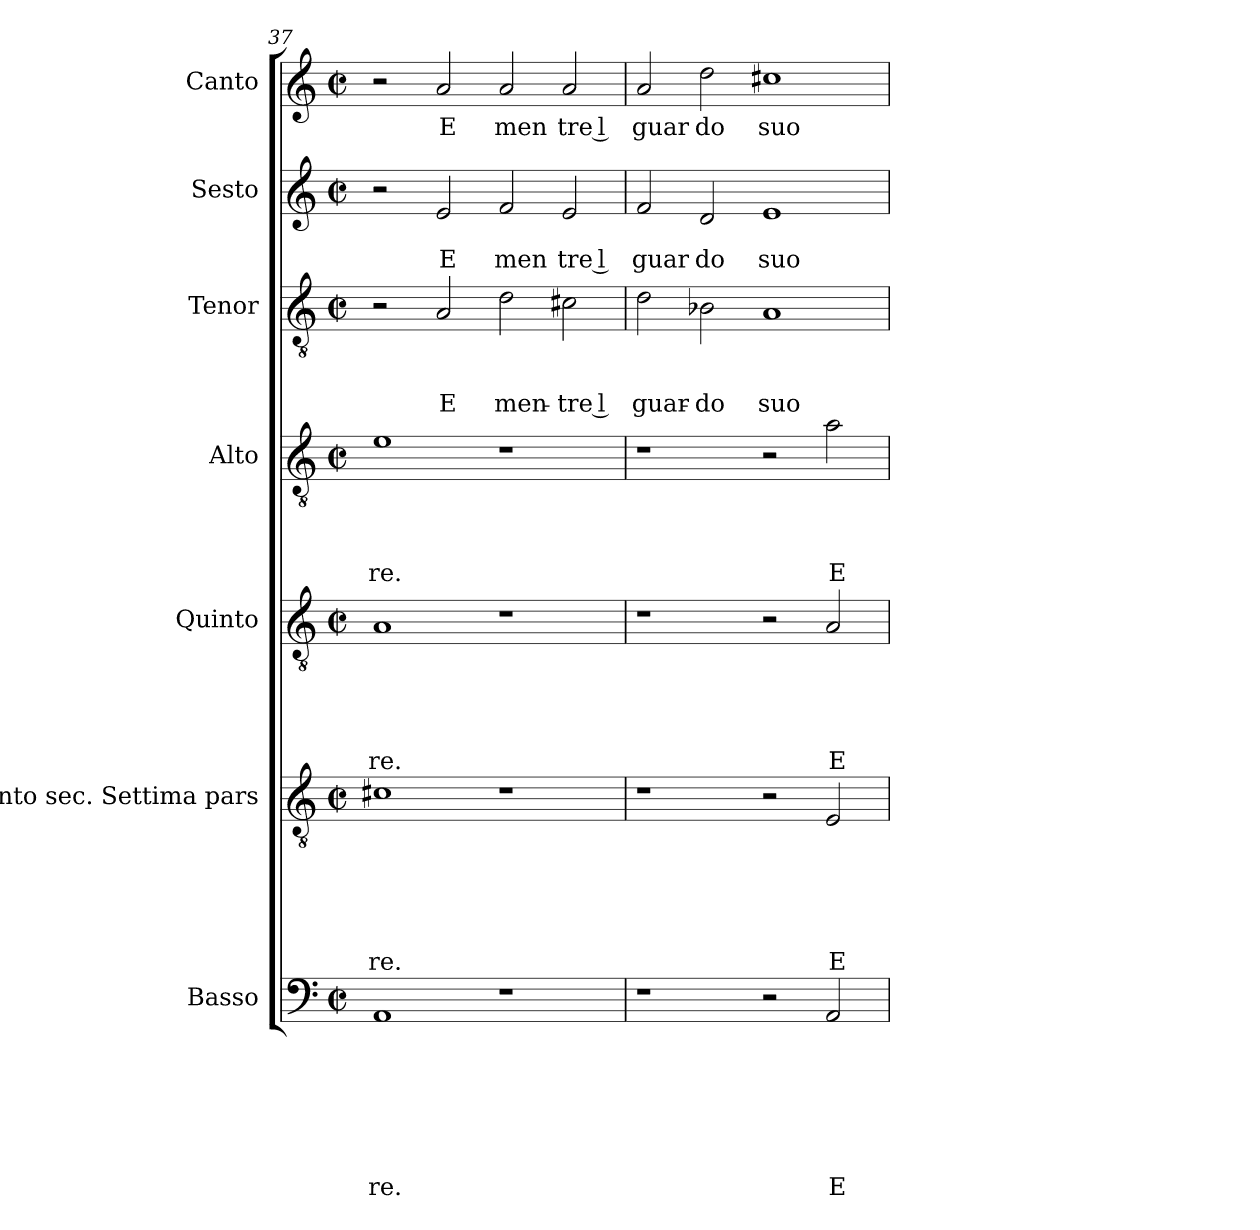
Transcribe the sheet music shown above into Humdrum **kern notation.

**kern	**text	**text	**text	**text	**text	**text	**text	**kern	**text	**text	**text	**text	**text	**text	**kern	**text	**text	**text	**text	**text	**kern	**text	**text	**text	**text	**kern	**text	**text	**text	**kern	**text	**text	**kern	**text
*part7	*part7	*part7	*part7	*part7	*part7	*part7	*part7	*part6	*part6	*part6	*part6	*part6	*part6	*part6	*part5	*part5	*part5	*part5	*part5	*part5	*part4	*part4	*part4	*part4	*part4	*part3	*part3	*part3	*part3	*part2	*part2	*part2	*part1	*part1
*staff7	*staff7	*staff7	*staff7	*staff7	*staff7	*staff7	*staff7	*staff6	*staff6	*staff6	*staff6	*staff6	*staff6	*staff6	*staff5	*staff5	*staff5	*staff5	*staff5	*staff5	*staff4	*staff4	*staff4	*staff4	*staff4	*staff3	*staff3	*staff3	*staff3	*staff2	*staff2	*staff2	*staff1	*staff1
*I"Basso	*	*	*	*	*	*	*	*I"Canto sec. Settima pars	*	*	*	*	*	*	*I"Quinto	*	*	*	*	*	*I"Alto	*	*	*	*	*I"Tenor	*	*	*	*I"Sesto	*	*	*I"Canto	*
*	*	*	*	*	*	*	*	*	*	*	*	*	*	*	*I'Quinto	*	*	*	*	*	*I'Alto	*	*	*	*	*I'Tenor	*	*	*	*I'Sesto	*	*	*I'Canto	*
*clefF4	*	*	*	*	*	*	*	*clefGv2	*	*	*	*	*	*	*clefGv2	*	*	*	*	*	*clefGv2	*	*	*	*	*clefGv2	*	*	*	*clefG2	*	*	*clefG2	*
*k[]	*	*	*	*	*	*	*	*k[]	*	*	*	*	*	*	*k[]	*	*	*	*	*	*k[]	*	*	*	*	*k[]	*	*	*	*k[]	*	*	*k[]	*
*C:	*	*	*	*	*	*	*	*C:	*	*	*	*	*	*	*C:	*	*	*	*	*	*C:	*	*	*	*	*C:	*	*	*	*C:	*	*	*C:	*
*M2/2	*	*	*	*	*	*	*	*M2/2	*	*	*	*	*	*	*M2/2	*	*	*	*	*	*M2/2	*	*	*	*	*M2/2	*	*	*	*M2/2	*	*	*M2/2	*
*met(c|)	*	*	*	*	*	*	*	*met(c|)	*	*	*	*	*	*	*met(c|)	*	*	*	*	*	*met(c|)	*	*	*	*	*met(c|)	*	*	*	*met(c|)	*	*	*met(c|)	*
=37	=37	=37	=37	=37	=37	=37	=37	=37	=37	=37	=37	=37	=37	=37	=37	=37	=37	=37	=37	=37	=37	=37	=37	=37	=37	=37	=37	=37	=37	=37	=37	=37	=37	=37
!	!	!	!	!	!	!	!LO:LY:b	!	!	!	!	!	!	!LO:LY:b	!	!	!	!	!	!LO:LY:b	!	!	!	!	!LO:LY:b	!	!	!	!	!	!	!	!	!
1AA	.	.	.	.	.	.	re.	1c#X	.	.	.	.	.	re.	1A	.	.	.	.	re.	1e	.	.	.	re.	2r	.	.	.	2r	.	.	2r	.
!	!	!	!	!	!	!	!	!	!	!	!	!	!	!	!	!	!	!	!	!	!	!	!	!	!	!	!	!	!LO:LY:b	!	!	!LO:LY:b	!	!LO:LY:b
.	.	.	.	.	.	.	.	.	.	.	.	.	.	.	.	.	.	.	.	.	.	.	.	.	.	2A/	.	.	E	2e/	.	E	2a/	E
!	!	!	!	!	!	!	!	!	!	!	!	!	!	!	!	!	!	!	!	!	!	!	!	!	!	!	!	!	!LO:LY:b	!	!	!LO:LY:b	!	!LO:LY:b
1r	.	.	.	.	.	.	.	1r	.	.	.	.	.	.	1r	.	.	.	.	.	1r	.	.	.	.	2d\	.	.	men-	2f/	.	men	2a/	men
!	!	!	!	!	!	!	!	!	!	!	!	!	!	!	!	!	!	!	!	!	!	!	!	!	!	!	!	!	!LO:LY:b	!	!	!LO:LY:b	!	!LO:LY:b
.	.	.	.	.	.	.	.	.	.	.	.	.	.	.	.	.	.	.	.	.	.	.	.	.	.	2c#X\	.	.	-tre l	2e/	.	tre l	2a/	tre l
=38	=38	=38	=38	=38	=38	=38	=38	=38	=38	=38	=38	=38	=38	=38	=38	=38	=38	=38	=38	=38	=38	=38	=38	=38	=38	=38	=38	=38	=38	=38	=38	=38	=38	=38
!	!	!	!	!	!	!	!	!	!	!	!	!	!	!	!	!	!	!	!	!	!	!	!	!	!	!	!	!	!LO:LY:b	!	!	!LO:LY:b	!	!LO:LY:b
1r	.	.	.	.	.	.	.	1r	.	.	.	.	.	.	1r	.	.	.	.	.	1r	.	.	.	.	2d\	.	.	guar-	2f/	.	guar	2a/	guar
!	!	!	!	!	!	!	!	!	!	!	!	!	!	!	!	!	!	!	!	!	!	!	!	!	!	!	!	!	!LO:LY:b	!	!	!LO:LY:b	!	!LO:LY:b
.	.	.	.	.	.	.	.	.	.	.	.	.	.	.	.	.	.	.	.	.	.	.	.	.	.	2B-X\	.	.	-do	2d/	.	do	2dd\	do
!	!	!	!	!	!	!	!	!	!	!	!	!	!	!	!	!	!	!	!	!	!	!	!	!	!	!	!	!	!LO:LY:b	!	!	!LO:LY:b	!	!LO:LY:b
2r	.	.	.	.	.	.	.	2r	.	.	.	.	.	.	2r	.	.	.	.	.	2r	.	.	.	.	1A	.	.	suo	1e	.	suo	1cc#X	suo
!	!	!	!	!	!	!	!LO:LY:b	!	!	!	!	!	!	!LO:LY:b	!	!	!	!	!	!LO:LY:b	!	!	!	!	!LO:LY:b	!	!	!	!	!	!	!	!	!
2AA/	.	.	.	.	.	.	E	2E/	.	.	.	.	.	E	2A/	.	.	.	.	E	2a\	.	.	.	E	.	.	.	.	.	.	.	.	.
=	=	=	=	=	=	=	=	=	=	=	=	=	=	=	=	=	=	=	=	=	=	=	=	=	=	=	=	=	=	=	=	=	=	=
*-	*-	*-	*-	*-	*-	*-	*-	*-	*-	*-	*-	*-	*-	*-	*-	*-	*-	*-	*-	*-	*-	*-	*-	*-	*-	*-	*-	*-	*-	*-	*-	*-	*-	*-
